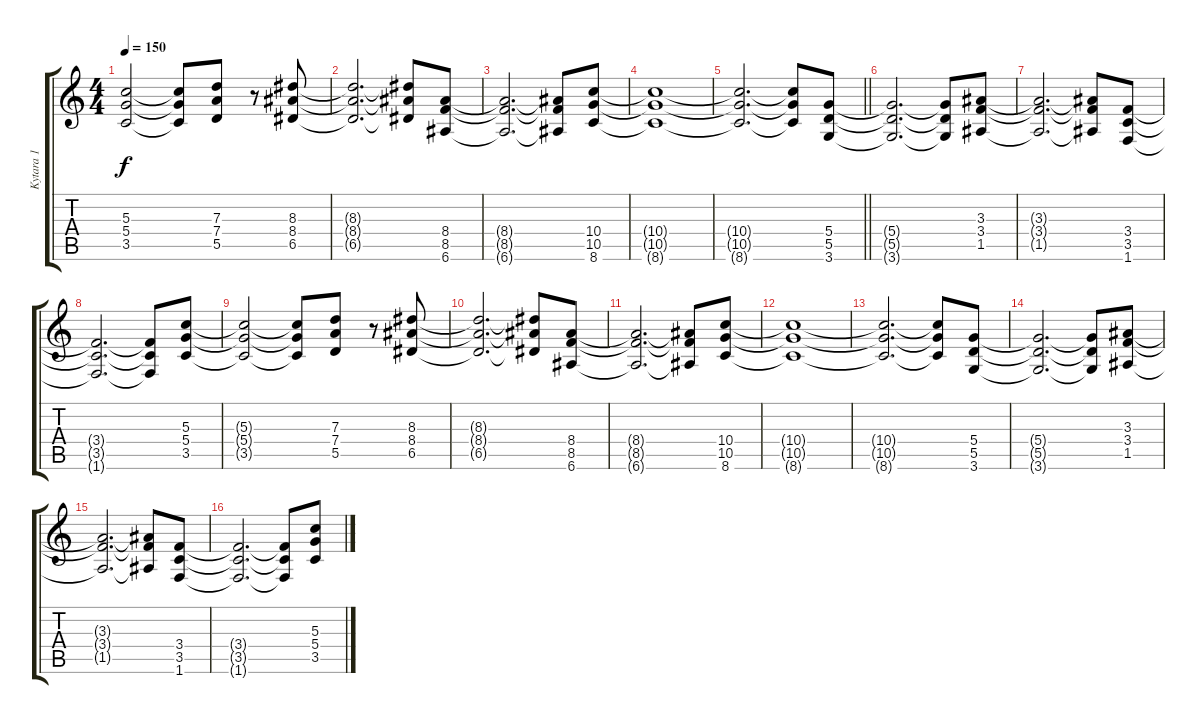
\track ("Kytara 1" "Kytara 1") {instrument overdrivenguitar}
\staff {score tabs}
\tuning (E4 B3 G3 D3 A2 E2) {hide}
\ts (4 4)
\tempo 150
\clef g2
\ks c
(5.3{t} 5.4{t} 3.5{t}).2{dy f} (5.3{t} 5.4{t} 3.5{t}).8 (7.3 7.4 5.5).8 r.8 (8.3 8.4 6.5).8 |
(8.3{t} 8.4{t} 6.5{t}).2{d} (8.3{t} 8.4{t} 6.5{t}).8 (8.4 8.5 6.6).8 |
(8.4{t} 8.5{t} 6.6{t}).2{d} (8.4{t} 8.5{t} 6.6{t}).8 (10.4 10.5 8.6).8 |
(10.4{t} 10.5{t} 8.6{t}).1 |
\barLineRight lightlight
(10.4{t} 10.5{t} 8.6{t}).2{d} (10.4{t} 10.5{t} 8.6{t}).8 (5.4 5.5 3.6).8 |
(5.4{t} 5.5{t} 3.6{t}).2{d} (5.4{t} 5.5{t} 3.6{t}).8 (3.3 3.4 1.5).8 |
(3.3{t} 3.4{t} 1.5{t}).2{d} (3.3{t} 3.4{t} 1.5{t}).8 (3.4 3.5 1.6).8 |
(3.4{t} 3.5{t} 1.6{t}).2{d} (3.4{t} 3.5{t} 1.6{t}).8 (5.3 5.4 3.5).8 |
(5.3{t} 5.4{t} 3.5{t}).2 (5.3{t} 5.4{t} 3.5{t}).8 (7.3 7.4 5.5).8 r.8 (8.3 8.4 6.5).8 |
(8.3{t} 8.4{t} 6.5{t}).2{d} (8.3{t} 8.4{t} 6.5{t}).8 (8.4 8.5 6.6).8 |
(8.4{t} 8.5{t} 6.6{t}).2{d} (8.4{t} 8.5{t} 6.6{t}).8 (10.4 10.5 8.6).8 |
(10.4{t} 10.5{t} 8.6{t}).1 |
(10.4{t} 10.5{t} 8.6{t}).2{d} (10.4{t} 10.5{t} 8.6{t}).8 (5.4 5.5 3.6).8 |
(5.4{t} 5.5{t} 3.6{t}).2{d} (5.4{t} 5.5{t} 3.6{t}).8 (3.3 3.4 1.5).8 |
(3.3{t} 3.4{t} 1.5{t}).2{d} (3.3{t} 3.4{t} 1.5{t}).8 (3.4 3.5 1.6).8 |
(3.4{t} 3.5{t} 1.6{t}).2{d} (3.4{t} 3.5{t} 1.6{t}).8 (5.3 5.4 3.5).8
